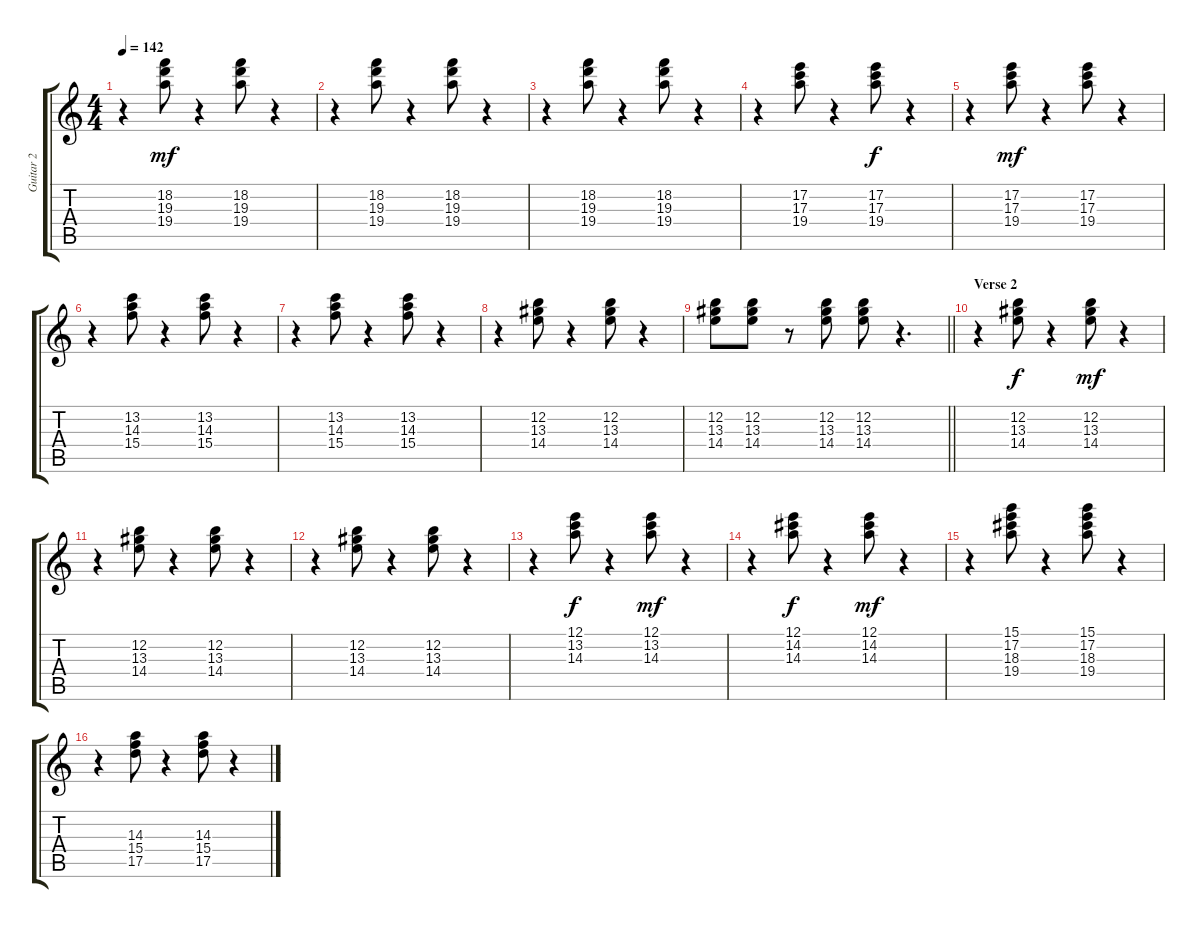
\track ("Guitar 2" "Guitar 2") {instrument electricguitarclean}
\staff {score tabs}
\tuning (E4 B3 G3 D3 A2 E2) {hide}
\ts (4 4)
\tempo 142
\clef g2
\ks c
r.4{dy mf} (18.2 19.3 19.4).8 r.4 (18.2 19.3 19.4).8 r.4 |
r.4 (18.2 19.3 19.4).8 r.4 (18.2 19.3 19.4).8 r.4 |
r.4 (18.2 19.3 19.4).8 r.4 (18.2 19.3 19.4).8 r.4 |
r.4 (17.2 17.3 19.4).8 r.4 (17.2 17.3 19.4).8{dy f} r.4 |
r.4 (17.2 17.3 19.4).8{dy mf} r.4 (17.2 17.3 19.4).8 r.4 |
r.4 (13.2 14.3 15.4).8 r.4 (13.2 14.3 15.4).8 r.4 |
r.4 (13.2 14.3 15.4).8 r.4 (13.2 14.3 15.4).8 r.4 |
r.4 (12.2 13.3 14.4).8 r.4 (12.2 13.3 14.4).8 r.4 |
\barLineRight lightlight
(12.2 13.3 14.4).8 (12.2 13.3 14.4).8 r.8 (12.2 13.3 14.4).8 (12.2 13.3 14.4).8 r.4{d} |
\section ("" "Verse 2")
r.4 (12.2 13.3 14.4).8{dy f} r.4 (12.2 13.3 14.4).8{dy mf} r.4 |
r.4 (12.2 13.3 14.4).8 r.4 (12.2 13.3 14.4).8 r.4 |
r.4 (12.2 13.3 14.4).8 r.4 (12.2 13.3 14.4).8 r.4 |
r.4 (12.1 13.2 14.3).8{dy f} r.4 (12.1 13.2 14.3).8{dy mf} r.4 |
r.4 (12.1 14.2 14.3).8{dy f} r.4 (12.1 14.2 14.3).8{dy mf} r.4 |
r.4 (15.1 17.2 18.3 19.4).8 r.4 (15.1 17.2 18.3 19.4).8 r.4 |
r.4 (14.3 15.4 17.5).8 r.4 (14.3 15.4 17.5).8 r.4
